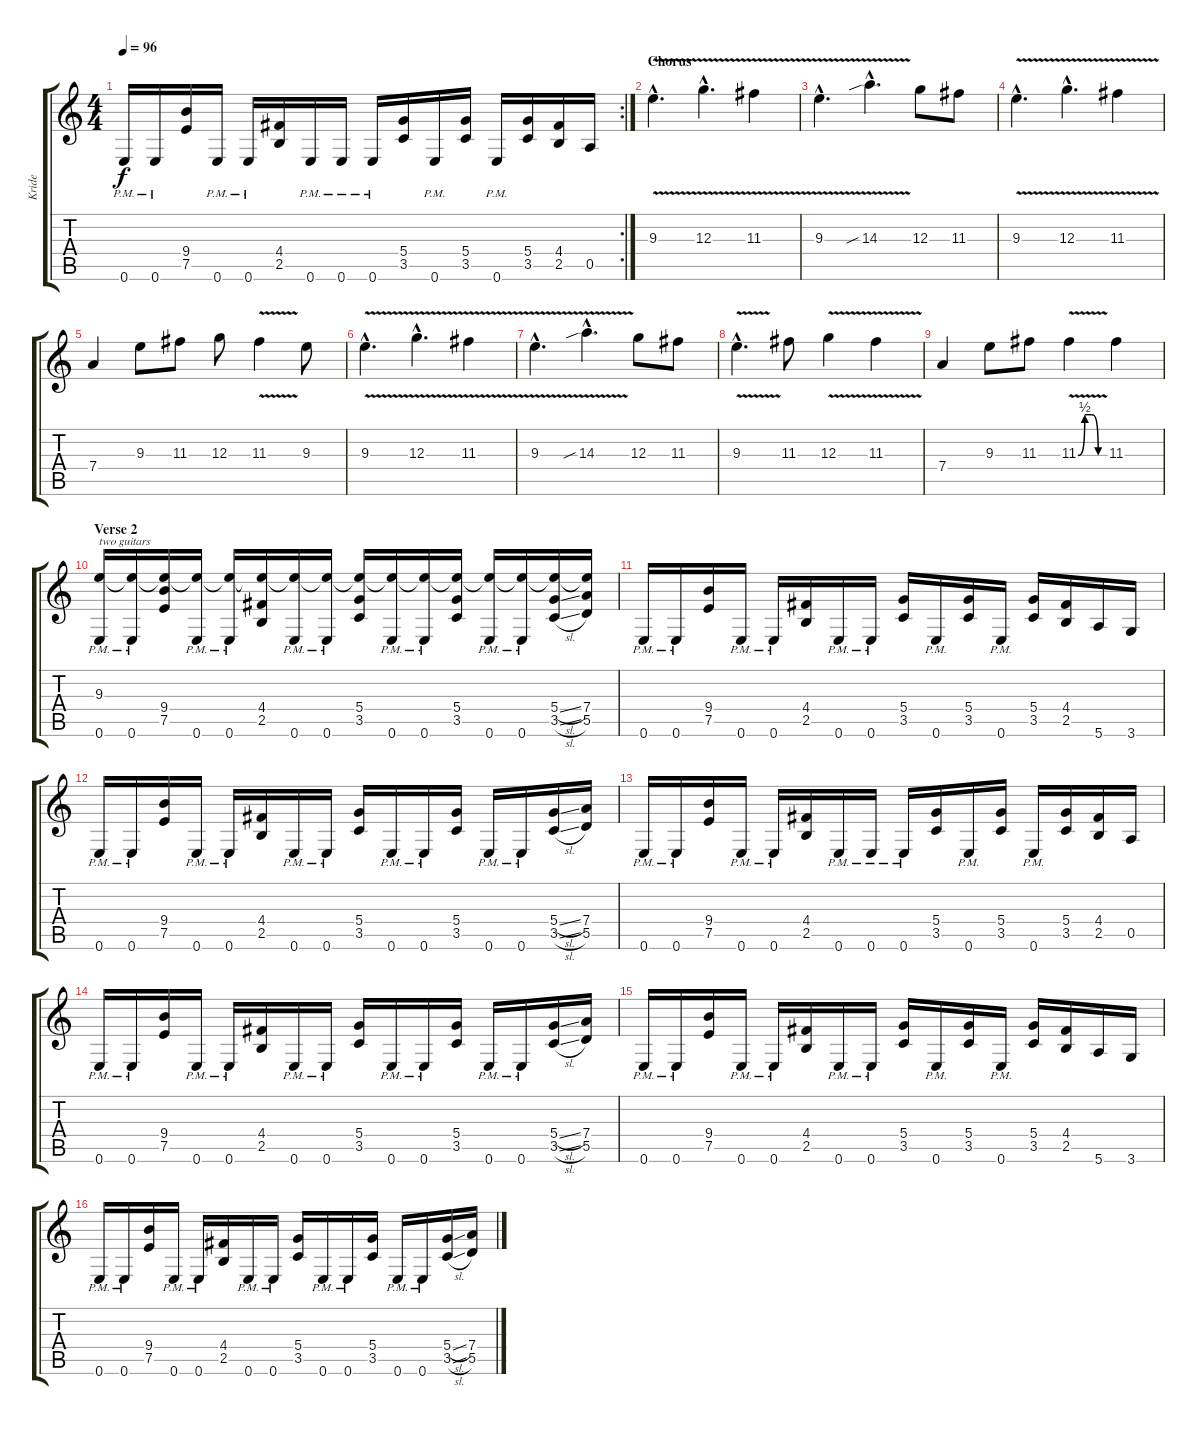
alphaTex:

\track ("Kride" "Kride") {instrument distortionguitar}
\staff {score tabs}
\tuning (E4 B3 G3 D3 A2 E2) {hide}
\rc 2
\ts (4 4)
\tempo 96
\clef g2
\ks c
0.6{pm}.16{dy f} 0.6{pm}.16 (9.4 7.5).16 0.6{pm}.16 0.6{pm}.16 (4.4 2.5).16 0.6{pm}.16 0.6{pm}.16 0.6{pm}.16 (5.4 3.5).16 0.6{pm}.16 (5.4 3.5).16 0.6{pm}.16 (5.4 3.5).16 (4.4 2.5).16 0.5.16 |
\section ("" "Chorus")
9.3{v hac}.4{d} 12.3{v hac}.4{d} 11.3{v}.4 |
9.3{v hac}.4{d} 14.3{v sib hac}.4{d} 12.3.8 11.3.8 |
9.3{v hac}.4{d} 12.3{v hac}.4{d} 11.3{v}.4 |
7.4.4 9.3.8 11.3.8 12.3.8 11.3{v}.4 9.3.8 |
9.3{v hac}.4{d} 12.3{v hac}.4{d} 11.3{v}.4 |
9.3{v hac}.4{d} 14.3{v sib hac}.4{d} 12.3.8 11.3.8 |
9.3{v hac}.4{d} 11.3.8 12.3{v}.4 11.3{v}.4 |
7.4.4 9.3.8 11.3.8 11.3{be (custom 0 0 15 2 30 2 45 0 60 0) v}.4 11.3.4 |
\section ("" "Verse 2")
(9.3 0.6{pm}).16{txt "two guitars"} (9.3{t} 0.6{pm}).16 (9.3{t} 9.4 7.5).16 (9.3{t} 0.6{pm}).16 (9.3{t} 0.6{pm}).16 (9.3{t} 4.4 2.5).16 (9.3{t} 0.6{pm}).16 (9.3{t} 0.6{pm}).16 (9.3{t} 5.4 3.5).16 (9.3{t} 0.6{pm}).16 (9.3{t} 0.6{pm}).16 (9.3{t} 5.4 3.5).16 (9.3{t} 0.6{pm}).16 (9.3{t} 0.6{pm}).16 (9.3{t} 5.4{sl} 3.5{sl}).16 (9.3{t} 7.4 5.5).16 |
0.6{pm}.16 0.6{pm}.16 (9.4 7.5).16 0.6{pm}.16 0.6{pm}.16 (4.4 2.5).16 0.6{pm}.16 0.6{pm}.16 (5.4 3.5).16 0.6{pm}.16 (5.4 3.5).16 0.6{pm}.16 (5.4 3.5).16 (4.4 2.5).16 5.6.16 3.6.16 |
0.6{pm}.16 0.6{pm}.16 (9.4 7.5).16 0.6{pm}.16 0.6{pm}.16 (4.4 2.5).16 0.6{pm}.16 0.6{pm}.16 (5.4 3.5).16 0.6{pm}.16 0.6{pm}.16 (5.4 3.5).16 0.6{pm}.16 0.6{pm}.16 (5.4{sl} 3.5{sl}).16 (7.4 5.5).16 |
0.6{pm}.16 0.6{pm}.16 (9.4 7.5).16 0.6{pm}.16 0.6{pm}.16 (4.4 2.5).16 0.6{pm}.16 0.6{pm}.16 0.6{pm}.16 (5.4 3.5).16 0.6{pm}.16 (5.4 3.5).16 0.6{pm}.16 (5.4 3.5).16 (4.4 2.5).16 0.5.16 |
0.6{pm}.16 0.6{pm}.16 (9.4 7.5).16 0.6{pm}.16 0.6{pm}.16 (4.4 2.5).16 0.6{pm}.16 0.6{pm}.16 (5.4 3.5).16 0.6{pm}.16 0.6{pm}.16 (5.4 3.5).16 0.6{pm}.16 0.6{pm}.16 (5.4{sl} 3.5{sl}).16 (7.4 5.5).16 |
0.6{pm}.16 0.6{pm}.16 (9.4 7.5).16 0.6{pm}.16 0.6{pm}.16 (4.4 2.5).16 0.6{pm}.16 0.6{pm}.16 (5.4 3.5).16 0.6{pm}.16 (5.4 3.5).16 0.6{pm}.16 (5.4 3.5).16 (4.4 2.5).16 5.6.16 3.6.16 |
0.6{pm}.16 0.6{pm}.16 (9.4 7.5).16 0.6{pm}.16 0.6{pm}.16 (4.4 2.5).16 0.6{pm}.16 0.6{pm}.16 (5.4 3.5).16 0.6{pm}.16 0.6{pm}.16 (5.4 3.5).16 0.6{pm}.16 0.6{pm}.16 (5.4{sl} 3.5{sl}).16 (7.4 5.5).16
